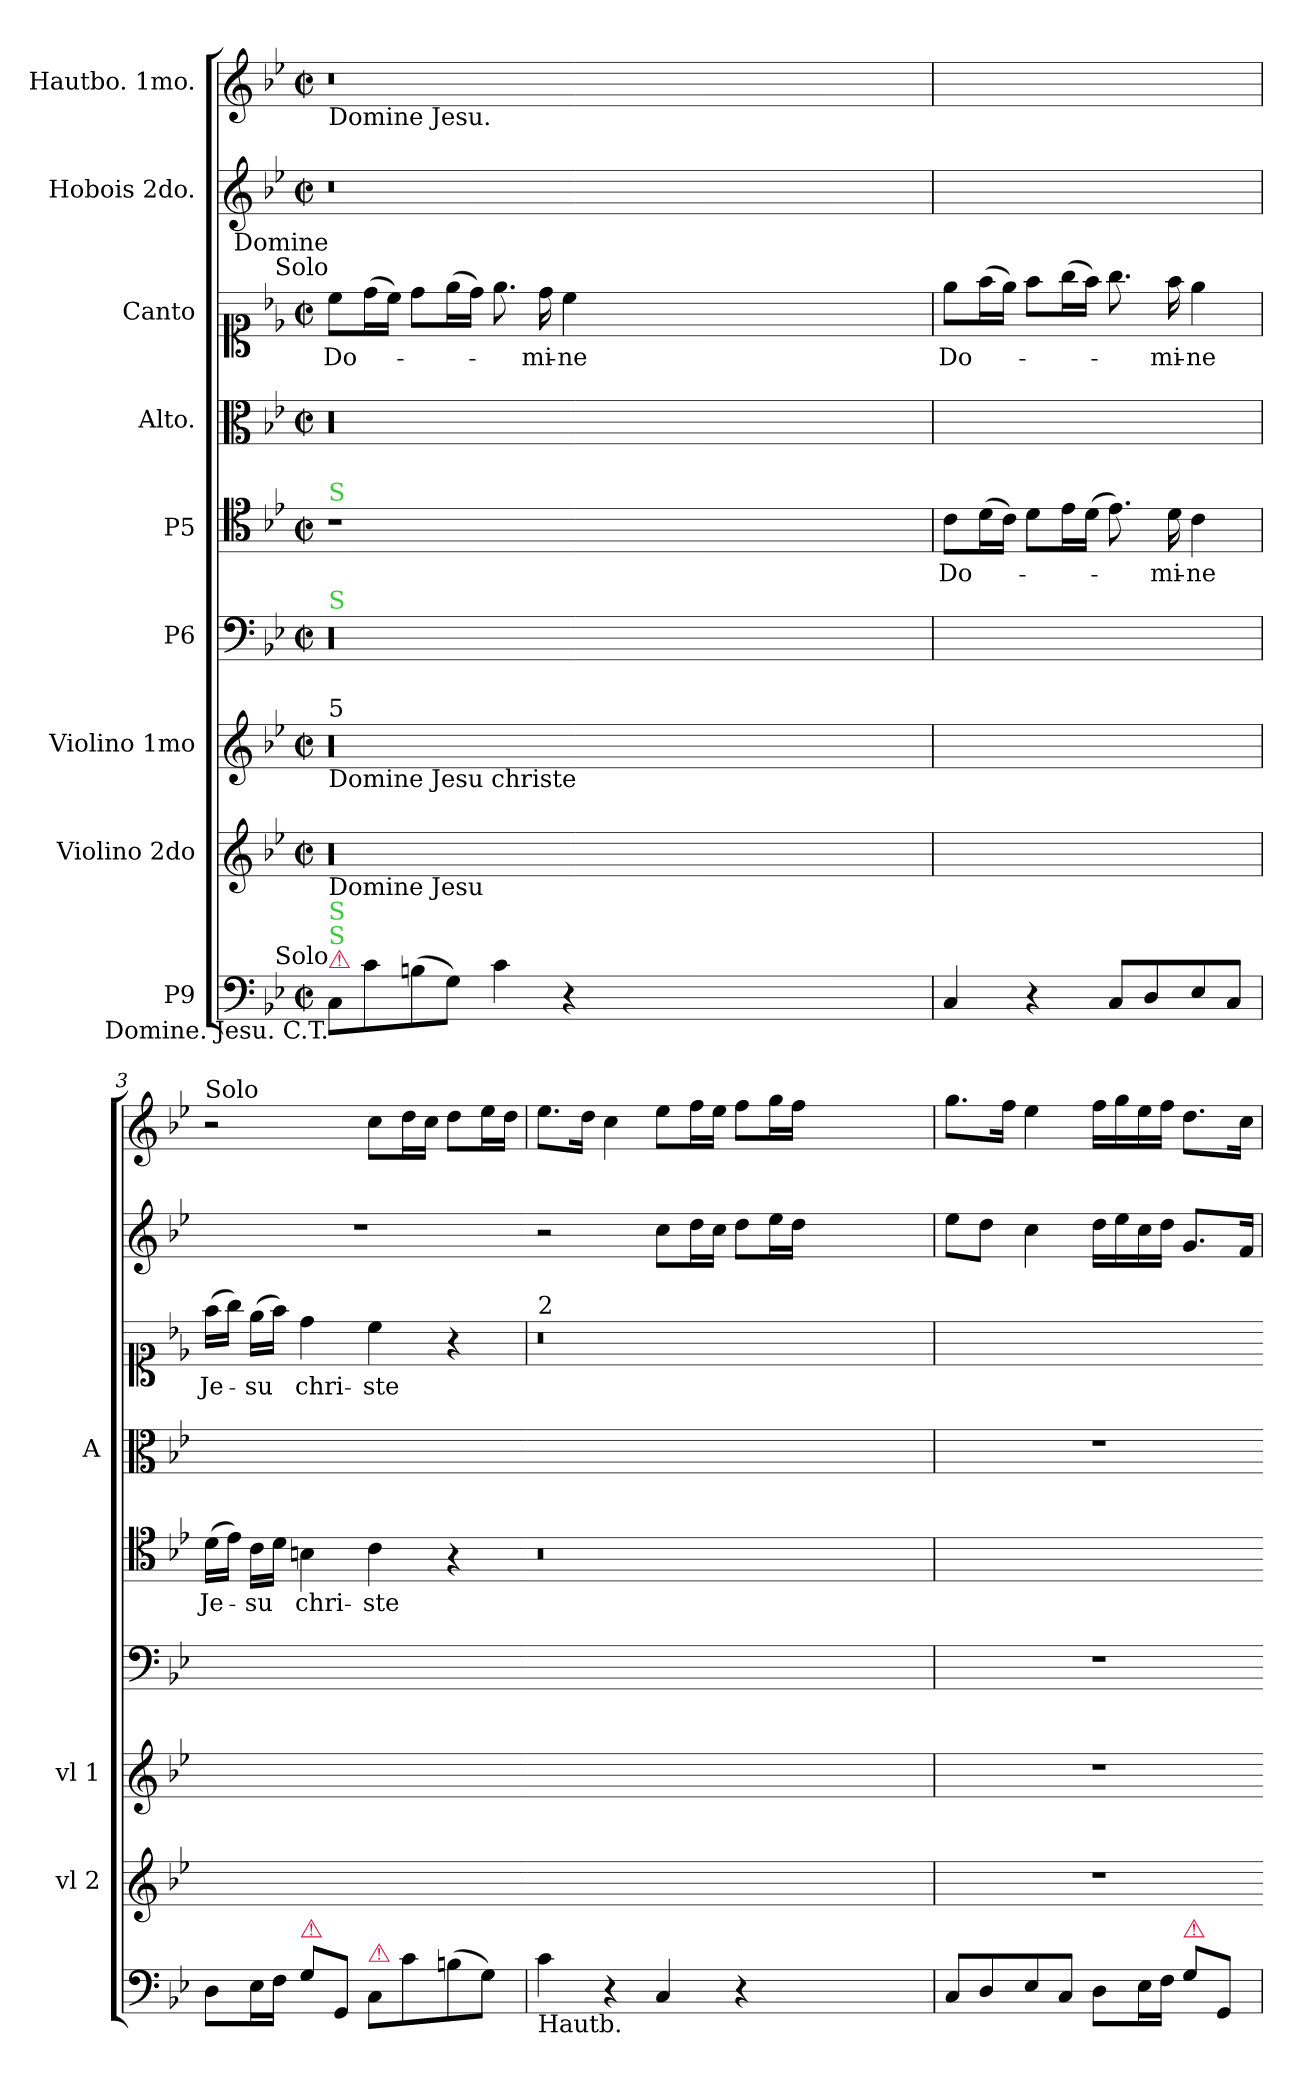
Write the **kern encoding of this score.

**kern	**kern	**kern	**kern	**kern	**text	**kern	**kern	**text	**kern	**kern
*part9	*part8	*part7	*part6	*part5	*part5	*part4	*part3	*part3	*part2	*part1
*staff9	*staff8	*staff7	*staff6	*staff5	*staff5	*staff4	*staff3	*staff3	*staff2	*staff1
*I"P9	*I"Violino 2do	*I"Violino 1mo	*I"P6	*I"P5	*	*I"Alto.	*I"Canto	*	*I"Hobois 2do.	*I"Hautbo. 1mo.
*	*I'vl 2	*I'vl 1	*	*	*	*I'A	*	*	*	*
*clefF4	*clefG2	*clefG2	*clefF4	*clefC4	*	*clefC3	*clefC1	*	*clefG2	*clefG2
*k[b-e-]	*k[b-e-]	*k[b-e-]	*k[b-e-]	*k[b-e-]	*	*k[b-e-]	*k[b-e-]	*	*k[b-e-]	*k[b-e-]
*g:	*g:	*g:	*g:	*g:	*	*g:	*g:	*	*g:	*g:
*M2/2	*M2/2	*M2/2	*M2/2	*M2/2	*	*M2/2	*M2/2	*	*M2/2	*M2/2
*met(c|)	*met(c|)	*met(c|)	*met(c|)	*met(c|)	*	*met(c|)	*met(c|)	*	*met(c|)	*met(c|)
=1	=1	=1	=1	=1	=1	=1	=1	=1	=1	=1
!	!	!	!	!	!	!	!	!	!	!LO:TX:b:t=Domine Jesu.
!	!	!	!	!	!	!	!	!	!LO:TX:b:rj:t=Domine	!
!	!	!	!	!	!	!	!LO:TX:a:rj:t=Solo	!	!	!
!	!	!	!	!LO:TX:a:color=limegreen:t=S	!	!	!	!	!	!
!	!	!	!LO:TX:a:color=limegreen:t=S	!	!	!	!	!	!	!
!	!	!LO:TX:b:t=Domine Jesu christe	!	!	!	!	!	!	!	!
!	!	!LO:TX:a:t=5	!	!	!	!	!	!	!	!
!	!LO:TX:b:t=Domine Jesu	!	!	!	!	!	!	!	!	!
!LO:TX:b:rj:t=Domine. Jesu. C.T.	!	!	!	!	!	!	!	!	!	!
!LO:TX:a:color=crimson:t=⚠	!	!	!	!	!	!	!	!	!	!
!LO:TX:a:color=limegreen:t=S	!	!	!	!	!	!	!	!	!	!
!LO:TX:a:color=limegreen:t=S	!	!	!	!	!	!	!	!	!	!
!LO:TX:a:rj:t=Solo	!	!	!	!	!	!	!	!	!	!
8C/L	00r	00r	00r	1r	.	00r	8cc\L	Do-	0r	0r
8c\	.	.	.	.	.	.	(16dd\L	.	.	.
.	.	.	.	.	.	.	16cc\JJ)	.	.	.
(8Bn\	.	.	.	.	.	.	8dd\L	.	.	.
8G\J)	.	.	.	.	.	.	(16ee-\L	.	.	.
.	.	.	.	.	.	.	16dd\JJ)	.	.	.
4c\	.	.	.	.	.	.	8.ee-\	.	.	.
.	.	.	.	.	.	.	16dd\	-mi-	.	.
4r	.	.	.	.	.	.	4cc\	-ne	.	.
0.ryy	.	.	.	0.ryy	.	.	0.ryy	.	.	.
.	.	.	.	.	.	.	.	.	0ryy	0ryy
=2	=2	=2	=2	=2	=2	=2	=2	=2	=2	=2
!	!	!	!	!	!	!	!	!LO:LY:i	!	!
4C/	1ryy	1ryy	1ryy	8c\L	Do-	1ryy	8ee-\L	Do-	1ryy	1ryy
.	.	.	.	(16d\L	.	.	(16ff\L	.	.	.
.	.	.	.	16c\JJ)	.	.	16ee-\JJ)	.	.	.
4r	.	.	.	8d\L	.	.	8ff\L	.	.	.
.	.	.	.	16e-\L	.	.	(16gg\L	.	.	.
.	.	.	.	(16d\JJ	.	.	16ff\JJ)	.	.	.
8C/L	.	.	.	8.e-\)	.	.	8.gg\	.	.	.
8D/	.	.	.	.	.	.	.	.	.	.
!	!	!	!	!	!	!	!	!LO:LY:i	!	!
.	.	.	.	16d\	-mi-	.	16ff\	-mi-	.	.
!	!	!	!	!	!	!	!	!LO:LY:i	!	!
8E-/	.	.	.	4c\	-ne	.	4ee-\	-ne	.	.
8C/J	.	.	.	.	.	.	.	.	.	.
=3	=3	=3	=3	=3	=3	=3	=3	=3	=3	=3
!	!	!	!	!	!	!	!	!	!	!LO:TX:a:t=Solo
8D\L	1ryy	1ryy	1ryy	(16d\LL	Je-	1ryy	(16ff\LL	Je-	1r	2r
.	.	.	.	16e-\JJ)	.	.	16gg\JJ)	.	.	.
16E-\L	.	.	.	16c\LL	-su	.	(16ee-\LL	-su	.	.
16F\JJ	.	.	.	16d\JJ	.	.	16ff\JJ)	.	.	.
!LO:TX:a:color=crimson:t=⚠	!	!	!	!	!	!	!	!	!	!
8G\L	.	.	.	4Bn\	chri-	.	4dd\	chri-	.	.
8GG/J	.	.	.	.	.	.	.	.	.	.
!LO:TX:a:color=crimson:t=⚠	!	!	!	!	!	!	!	!	!	!
8C/L	.	.	.	4c\	-ste	.	4cc\	-ste	.	8cc\L
8c\	.	.	.	.	.	.	.	.	.	16dd\L
.	.	.	.	.	.	.	.	.	.	16cc\JJ
(8Bn\	.	.	.	4r	.	.	4r	.	.	8dd\L
8G\J)	.	.	.	.	.	.	.	.	.	16ee-\L
.	.	.	.	.	.	.	.	.	.	16dd\JJ
=4	=4	=4	=4	=4-	=4	=4	=4	=4	=4	=4
!	!	!	!	!	!	!	!LO:TX:a:t=2	!	!	!
!LO:TX:b:t=Hautb.	!	!	!	!	!	!	!	!	!	!
4c\	0ryy	0ryy	0ryy	0r	.	0ryy	0r	.	2r	8.ee-\L
.	.	.	.	.	.	.	.	.	.	16dd\Jk
4r	.	.	.	.	.	.	.	.	.	4cc\
4C/	.	.	.	.	.	.	.	.	8cc\L	8ee-\L
.	.	.	.	.	.	.	.	.	16dd\L	16ff\L
.	.	.	.	.	.	.	.	.	16cc\JJ	16ee-\JJ
4r	.	.	.	.	.	.	.	.	8dd\L	8ff\L
.	.	.	.	.	.	.	.	.	16ee-\L	16gg\L
.	.	.	.	.	.	.	.	.	16dd\JJ	16ff\JJ
1ryy	.	.	.	.	.	.	.	.	1ryy	1ryy
=5	=5	=5	=5	=5	=5	=5	=5	=5	=5	=5
8C/L	1r	1r	1r	1ryy	.	1r	1ryy	.	8ee-\L	8.gg\L
8D/	.	.	.	.	.	.	.	.	8dd\J	.
.	.	.	.	.	.	.	.	.	.	16ff\Jk
8E-/	.	.	.	.	.	.	.	.	4cc\	4ee-\
8C/J	.	.	.	.	.	.	.	.	.	.
8D\L	.	.	.	.	.	.	.	.	16dd\LL	16ff\LL
.	.	.	.	.	.	.	.	.	16ee-\	16gg\
16E-\L	.	.	.	.	.	.	.	.	16cc\	16ee-\
16F\JJ	.	.	.	.	.	.	.	.	16dd\JJ	16ff\JJ
!LO:TX:a:color=crimson:t=⚠	!	!	!	!	!	!	!	!	!	!
8G\L	.	.	.	.	.	.	.	.	8.g/L	8.dd\L
8GG/J	.	.	.	.	.	.	.	.	.	.
.	.	.	.	.	.	.	.	.	16f/Jk	16cc\Jk
=	=	=	=	=	=	=	=-	=	=	=
*-	*-	*-	*-	*-	*-	*-	*-	*-	*-	*-
